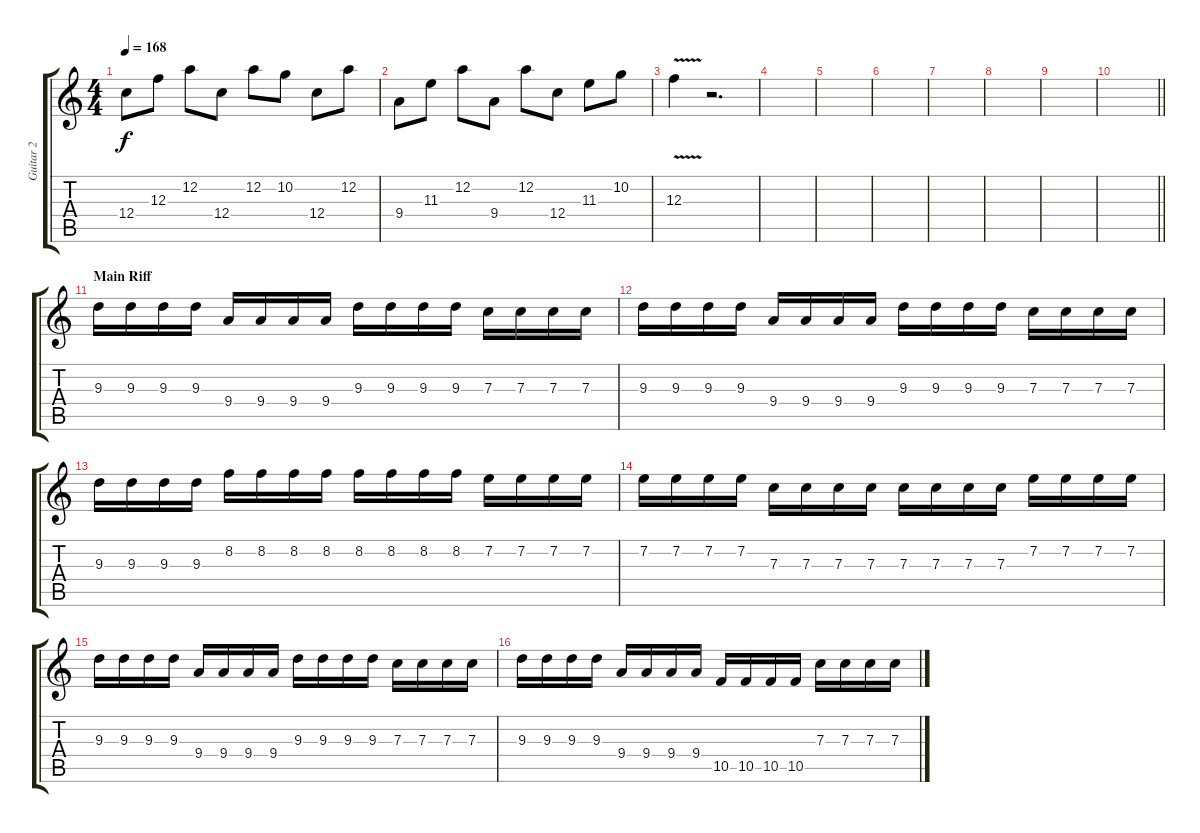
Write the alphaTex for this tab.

\track ("Guitar 2" "Guitar 2") {instrument distortionguitar}
\staff {score tabs}
\tuning (D4 A3 F3 C3 G2 D2) {hide}
\ts (4 4)
\tempo 168
\clef g2
\ks c
12.4.8{dy f} 12.3.8 12.2.8 12.4.8 12.2.8 10.2.8 12.4.8 12.2.8 |
9.4.8 11.3.8 12.2.8 9.4.8 12.2.8 12.4.8 11.3.8 10.2.8 |
12.3{v}.4 r.2{d} |
|
|
|
|
|
|
\barLineRight lightlight
|
\section ("" "Main Riff")
9.3.16 9.3.16 9.3.16 9.3.16 9.4.16 9.4.16 9.4.16 9.4.16 9.3.16 9.3.16 9.3.16 9.3.16 7.3.16 7.3.16 7.3.16 7.3.16 |
9.3.16 9.3.16 9.3.16 9.3.16 9.4.16 9.4.16 9.4.16 9.4.16 9.3.16 9.3.16 9.3.16 9.3.16 7.3.16 7.3.16 7.3.16 7.3.16 |
9.3.16 9.3.16 9.3.16 9.3.16 8.2.16 8.2.16 8.2.16 8.2.16 8.2.16 8.2.16 8.2.16 8.2.16 7.2.16 7.2.16 7.2.16 7.2.16 |
7.2.16 7.2.16 7.2.16 7.2.16 7.3.16 7.3.16 7.3.16 7.3.16 7.3.16 7.3.16 7.3.16 7.3.16 7.2.16 7.2.16 7.2.16 7.2.16 |
9.3.16 9.3.16 9.3.16 9.3.16 9.4.16 9.4.16 9.4.16 9.4.16 9.3.16 9.3.16 9.3.16 9.3.16 7.3.16 7.3.16 7.3.16 7.3.16 |
9.3.16 9.3.16 9.3.16 9.3.16 9.4.16 9.4.16 9.4.16 9.4.16 10.5.16 10.5.16 10.5.16 10.5.16 7.3.16 7.3.16 7.3.16 7.3.16
